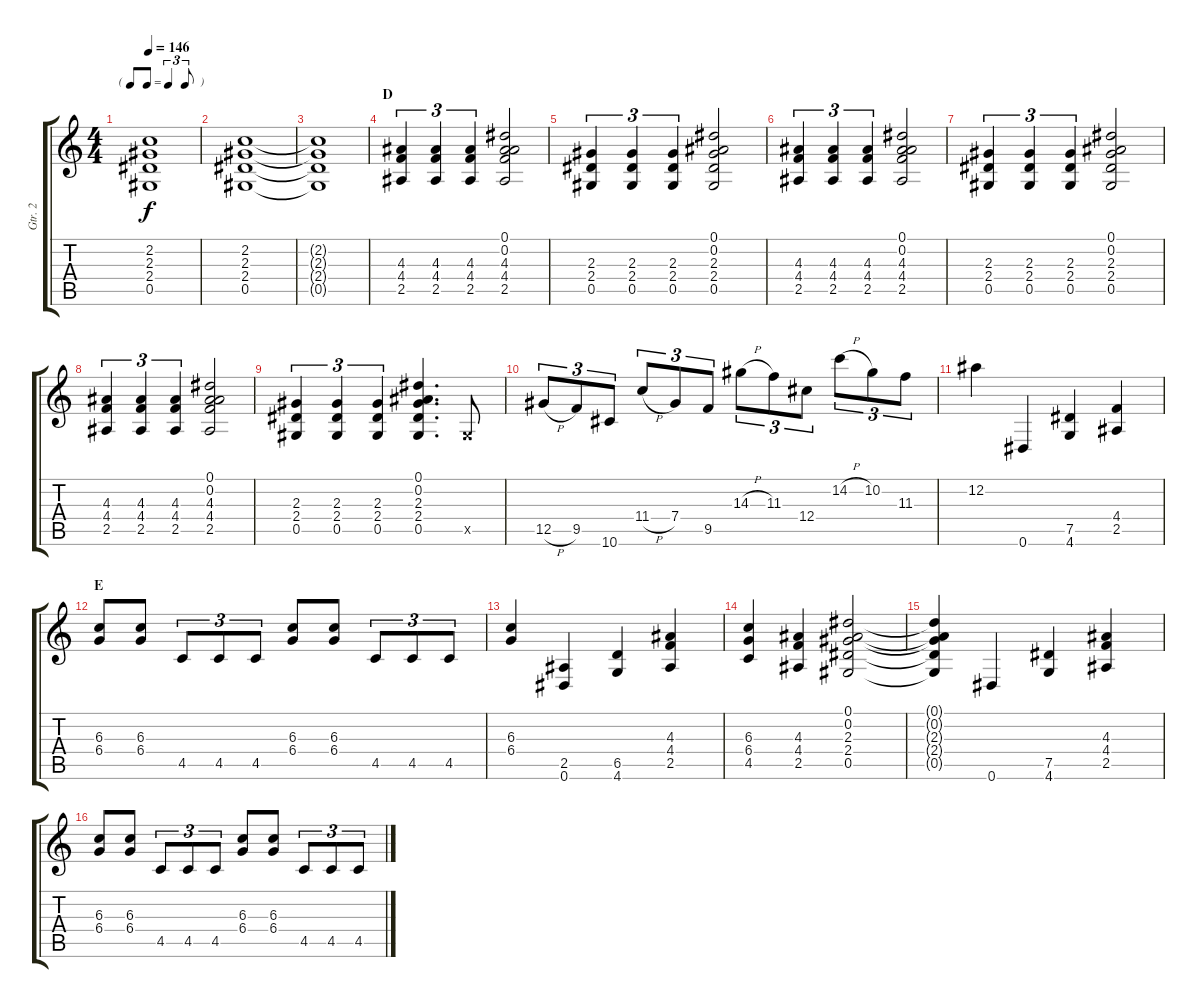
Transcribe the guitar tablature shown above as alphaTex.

\track ("Gtr. 2" "Gtr. 2") {instrument distortionguitar}
\staff {score tabs}
\tuning (Eb4 Bb3 Gb3 Db3 Ab2 Eb2) {hide}
\ts (4 4)
\tf triplet8th
\tempo 146
\clef g2
\ks c
(2.2{t} 2.3{t} 2.4{t} 0.5{t}).1{dy f} |
(2.2 2.3 2.4 0.5).1 |
(2.2{t} 2.3{t} 2.4{t} 0.5{t}).1 |
\section ("" "D")
(4.3 4.4 2.5).4{tu (3 2)} (4.3 4.4 2.5).4{tu (3 2)} (4.3 4.4 2.5).4{tu (3 2)} (0.1 0.2 4.3 4.4 2.5).2 |
(2.3 2.4 0.5).4{tu (3 2)} (2.3 2.4 0.5).4{tu (3 2)} (2.3 2.4 0.5).4{tu (3 2)} (0.1 0.2 2.3 2.4 0.5).2 |
(4.3 4.4 2.5).4{tu (3 2)} (4.3 4.4 2.5).4{tu (3 2)} (4.3 4.4 2.5).4{tu (3 2)} (0.1 0.2 4.3 4.4 2.5).2 |
(2.3 2.4 0.5).4{tu (3 2)} (2.3 2.4 0.5).4{tu (3 2)} (2.3 2.4 0.5).4{tu (3 2)} (0.1 0.2 2.3 2.4 0.5).2 |
(4.3 4.4 2.5).4{tu (3 2)} (4.3 4.4 2.5).4{tu (3 2)} (4.3 4.4 2.5).4{tu (3 2)} (0.1 0.2 4.3 4.4 2.5).2 |
(2.3 2.4 0.5).4{tu (3 2)} (2.3 2.4 0.5).4{tu (3 2)} (2.3 2.4 0.5).4{tu (3 2)} (0.1 0.2 2.3 2.4 0.5).4{d} 0.5{x}.8 |
12.5{h}.8{tu (3 2)} 9.5.8{tu (3 2)} 10.6.8{tu (3 2)} 11.4{h}.8{tu (3 2)} 7.4.8{tu (3 2)} 9.5.8{tu (3 2)} 14.3{h}.8{tu (3 2)} 11.3.8{tu (3 2)} 12.4.8{tu (3 2)} 14.2{h}.8{tu (3 2)} 10.2.8{tu (3 2)} 11.3.8{tu (3 2)} |
12.2.4 0.6.4 (7.5 4.6).4 (4.4 2.5).4 |
\section ("" "E")
(6.3 6.4).8 (6.3 6.4).8 4.5.8{tu (3 2)} 4.5.8{tu (3 2)} 4.5.8{tu (3 2)} (6.3 6.4).8 (6.3 6.4).8 4.5.8{tu (3 2)} 4.5.8{tu (3 2)} 4.5.8{tu (3 2)} |
(6.3 6.4).4 (2.5 0.6).4 (6.5 4.6).4 (4.3 4.4 2.5).4 |
(6.3 6.4 4.5).4 (4.3 4.4 2.5).4 (0.1 0.2 2.3 2.4 0.5).2 |
(0.1{t} 0.2{t} 2.3{t} 2.4{t} 0.5{t}).4 0.6.4 (7.5 4.6).4 (4.3 4.4 2.5).4 |
(6.3 6.4).8 (6.3 6.4).8 4.5.8{tu (3 2)} 4.5.8{tu (3 2)} 4.5.8{tu (3 2)} (6.3 6.4).8 (6.3 6.4).8 4.5.8{tu (3 2)} 4.5.8{tu (3 2)} 4.5.8{tu (3 2)}
